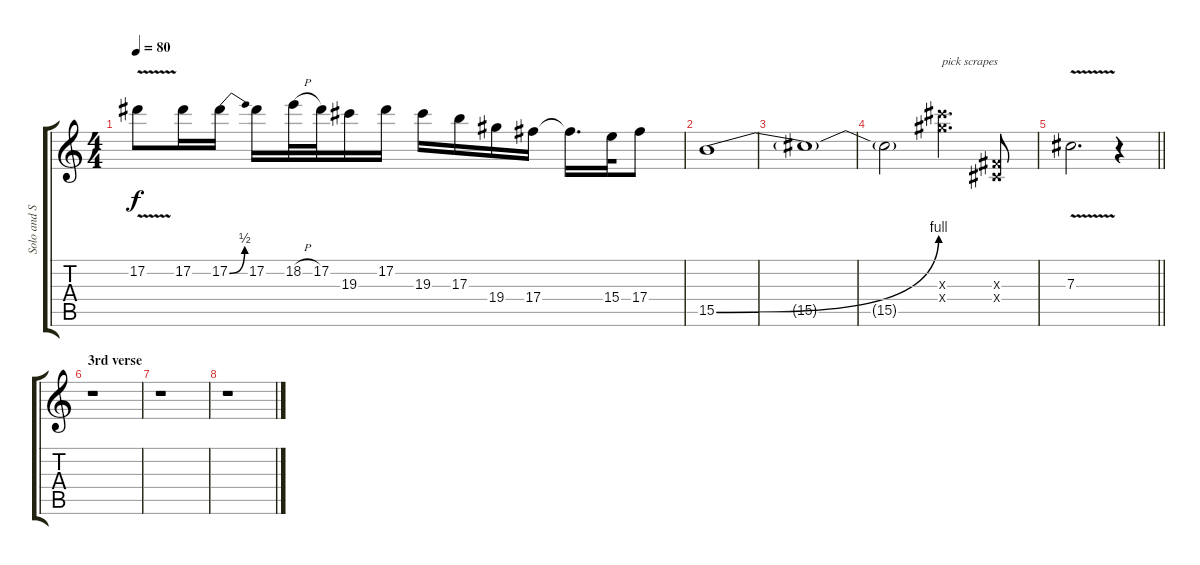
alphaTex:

\track ("Solo and Slide" "Solo and S") {instrument overdrivenguitar}
\staff {score tabs}
\tuning (Eb4 Bb3 Gb3 Db3 Ab2 Eb2) {hide}
\ts (4 4)
\tempo 80
\clef g2
\ks c
17.2{v}.8{dy f} 17.2.16 17.2{be (bend 0 0 60 2)}.16 17.2.16 18.2{h}.32 17.2.32 19.3.16 17.2.16 19.3.16 17.3.16 19.4.16 17.4.16 17.4{t}.16{d} 15.4.32 17.4.8 |
15.5{be (bend 0 0 60 4)}.1 |
15.5{t}.1 |
15.5{t}.2 (19.3{x} 19.4{x}).4{d txt "pick scrapes" instrument guitarfretnoise} (0.3{x} 0.4{x}).8{instrument overdrivenguitar} |
\barLineRight lightlight
7.3{v}.2{d} r.4 |
\section ("" "3rd verse")
r.1 |
r.1 |
r.1
